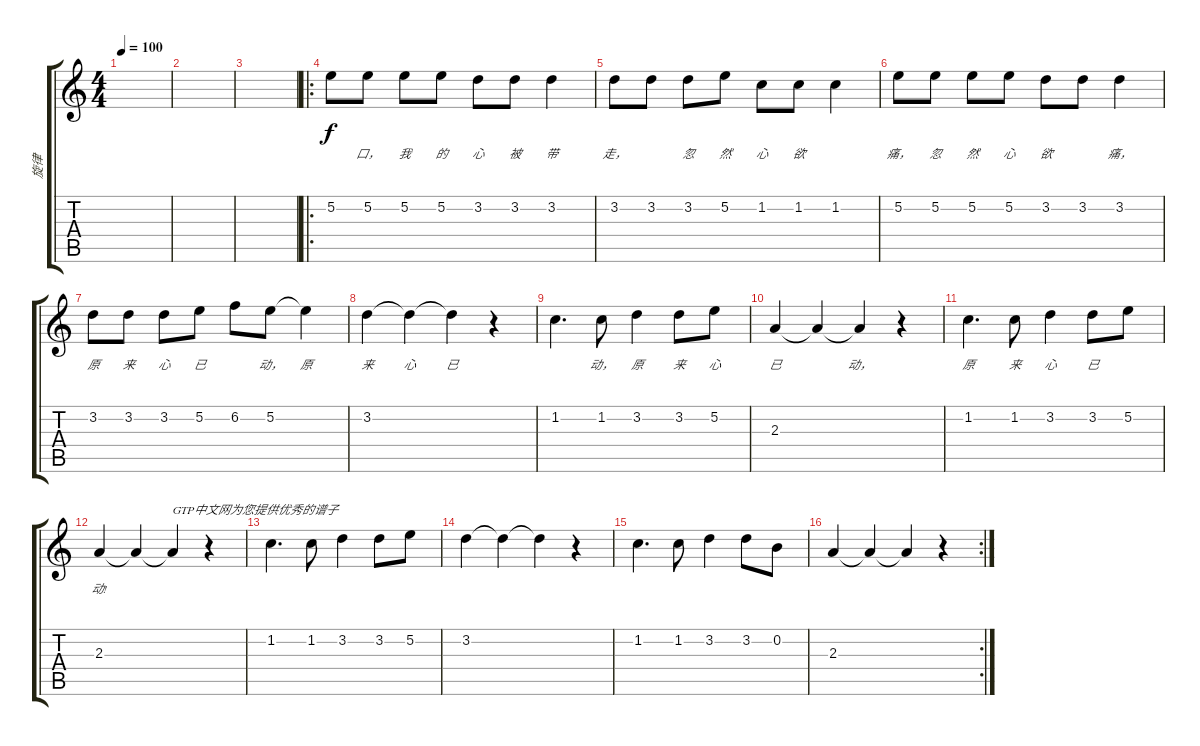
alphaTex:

\track ("旋律" "旋律") {instrument acousticguitarnylon}
\staff {score tabs}
\tuning (E4 B3 G3 D3 A2 E2) {hide}
\ts (4 4)
\tempo 100
\clef g2
\ks c
|
|
|
\ro
5.2.8{lyrics (0 "") lyrics (1 "") lyrics (2 "") lyrics (3 "") lyrics (4 "")} 5.2.8{lyrics (0 "口，") lyrics (1 "") lyrics (2 "") lyrics (3 "") lyrics (4 "")} 5.2.8{lyrics (0 "我") lyrics (1 "") lyrics (2 "") lyrics (3 "") lyrics (4 "")} 5.2.8{lyrics (0 "的") lyrics (1 "") lyrics (2 "") lyrics (3 "") lyrics (4 "")} 3.2.8{lyrics (0 "心") lyrics (1 "") lyrics (2 "") lyrics (3 "") lyrics (4 "")} 3.2.8{lyrics (0 "被") lyrics (1 "") lyrics (2 "") lyrics (3 "") lyrics (4 "")} 3.2.4{lyrics (0 "带") lyrics (1 "") lyrics (2 "") lyrics (3 "") lyrics (4 "")} |
3.2.8{lyrics (0 "走，") lyrics (1 "") lyrics (2 "") lyrics (3 "") lyrics (4 "")} 3.2.8{lyrics (0 "") lyrics (1 "") lyrics (2 "") lyrics (3 "") lyrics (4 "")} 3.2.8{lyrics (0 "忽") lyrics (1 "") lyrics (2 "") lyrics (3 "") lyrics (4 "")} 5.2.8{lyrics (0 "然") lyrics (1 "") lyrics (2 "") lyrics (3 "") lyrics (4 "")} 1.2.8{lyrics (0 "心") lyrics (1 "") lyrics (2 "") lyrics (3 "") lyrics (4 "")} 1.2.8{lyrics (0 "欲") lyrics (1 "") lyrics (2 "") lyrics (3 "") lyrics (4 "")} 1.2.4{lyrics (0 "") lyrics (1 "") lyrics (2 "") lyrics (3 "") lyrics (4 "")} |
5.2.8{lyrics (0 "痛，") lyrics (1 "") lyrics (2 "") lyrics (3 "") lyrics (4 "")} 5.2.8{lyrics (0 "忽") lyrics (1 "") lyrics (2 "") lyrics (3 "") lyrics (4 "")} 5.2.8{lyrics (0 "然") lyrics (1 "") lyrics (2 "") lyrics (3 "") lyrics (4 "")} 5.2.8{lyrics (0 "心") lyrics (1 "") lyrics (2 "") lyrics (3 "") lyrics (4 "")} 3.2.8{lyrics (0 "欲") lyrics (1 "") lyrics (2 "") lyrics (3 "") lyrics (4 "")} 3.2.8{lyrics (0 "") lyrics (1 "") lyrics (2 "") lyrics (3 "") lyrics (4 "")} 3.2.4{lyrics (0 "痛，") lyrics (1 "") lyrics (2 "") lyrics (3 "") lyrics (4 "")} |
3.2.8{lyrics (0 "原") lyrics (1 "") lyrics (2 "") lyrics (3 "") lyrics (4 "")} 3.2.8{lyrics (0 "来") lyrics (1 "") lyrics (2 "") lyrics (3 "") lyrics (4 "")} 3.2.8{lyrics (0 "心") lyrics (1 "") lyrics (2 "") lyrics (3 "") lyrics (4 "")} 5.2.8{lyrics (0 "已") lyrics (1 "") lyrics (2 "") lyrics (3 "") lyrics (4 "")} 6.2.8{lyrics (0 "") lyrics (1 "") lyrics (2 "") lyrics (3 "") lyrics (4 "")} 5.2.8{lyrics (0 "动，") lyrics (1 "") lyrics (2 "") lyrics (3 "") lyrics (4 "")} 5.2{t}.4{lyrics (0 "原") lyrics (1 "") lyrics (2 "") lyrics (3 "") lyrics (4 "")} |
3.2.4{lyrics (0 "来") lyrics (1 "") lyrics (2 "") lyrics (3 "") lyrics (4 "")} 3.2{t}.4{lyrics (0 "心") lyrics (1 "") lyrics (2 "") lyrics (3 "") lyrics (4 "")} 3.2{t}.4{lyrics (0 "已") lyrics (1 "") lyrics (2 "") lyrics (3 "") lyrics (4 "")} r.4 |
1.2.4{d lyrics (0 "") lyrics (1 "") lyrics (2 "") lyrics (3 "") lyrics (4 "")} 1.2.8{lyrics (0 "动，") lyrics (1 "") lyrics (2 "") lyrics (3 "") lyrics (4 "")} 3.2.4{lyrics (0 "原") lyrics (1 "") lyrics (2 "") lyrics (3 "") lyrics (4 "")} 3.2.8{lyrics (0 "来") lyrics (1 "") lyrics (2 "") lyrics (3 "") lyrics (4 "")} 5.2.8{lyrics (0 "心") lyrics (1 "") lyrics (2 "") lyrics (3 "") lyrics (4 "")} |
2.3.4{lyrics (0 "已") lyrics (1 "") lyrics (2 "") lyrics (3 "") lyrics (4 "")} 2.3{t}.4{lyrics (0 "") lyrics (1 "") lyrics (2 "") lyrics (3 "") lyrics (4 "")} 2.3{t}.4{lyrics (0 "动，") lyrics (1 "") lyrics (2 "") lyrics (3 "") lyrics (4 "")} r.4 |
1.2.4{d lyrics (0 "原") lyrics (1 "") lyrics (2 "") lyrics (3 "") lyrics (4 "")} 1.2.8{lyrics (0 "来") lyrics (1 "") lyrics (2 "") lyrics (3 "") lyrics (4 "")} 3.2.4{lyrics (0 "心") lyrics (1 "") lyrics (2 "") lyrics (3 "") lyrics (4 "")} 3.2.8{lyrics (0 "已") lyrics (1 "") lyrics (2 "") lyrics (3 "") lyrics (4 "")} 5.2.8{lyrics (0 "") lyrics (1 "") lyrics (2 "") lyrics (3 "") lyrics (4 "")} |
2.3.4{lyrics (0 "动!") lyrics (1 "") lyrics (2 "") lyrics (3 "") lyrics (4 "")} 2.3{t}.4 2.3{t}.4{txt "GTP中文网为您提供优秀的谱子"} r.4 |
1.2.4{d} 1.2.8 3.2.4 3.2.8 5.2.8 |
3.2.4 3.2{t}.4 3.2{t}.4 r.4 |
1.2.4{d} 1.2.8 3.2.4 3.2.8 0.2.8 |
\rc 2
2.3.4 2.3{t}.4 2.3{t}.4 r.4
